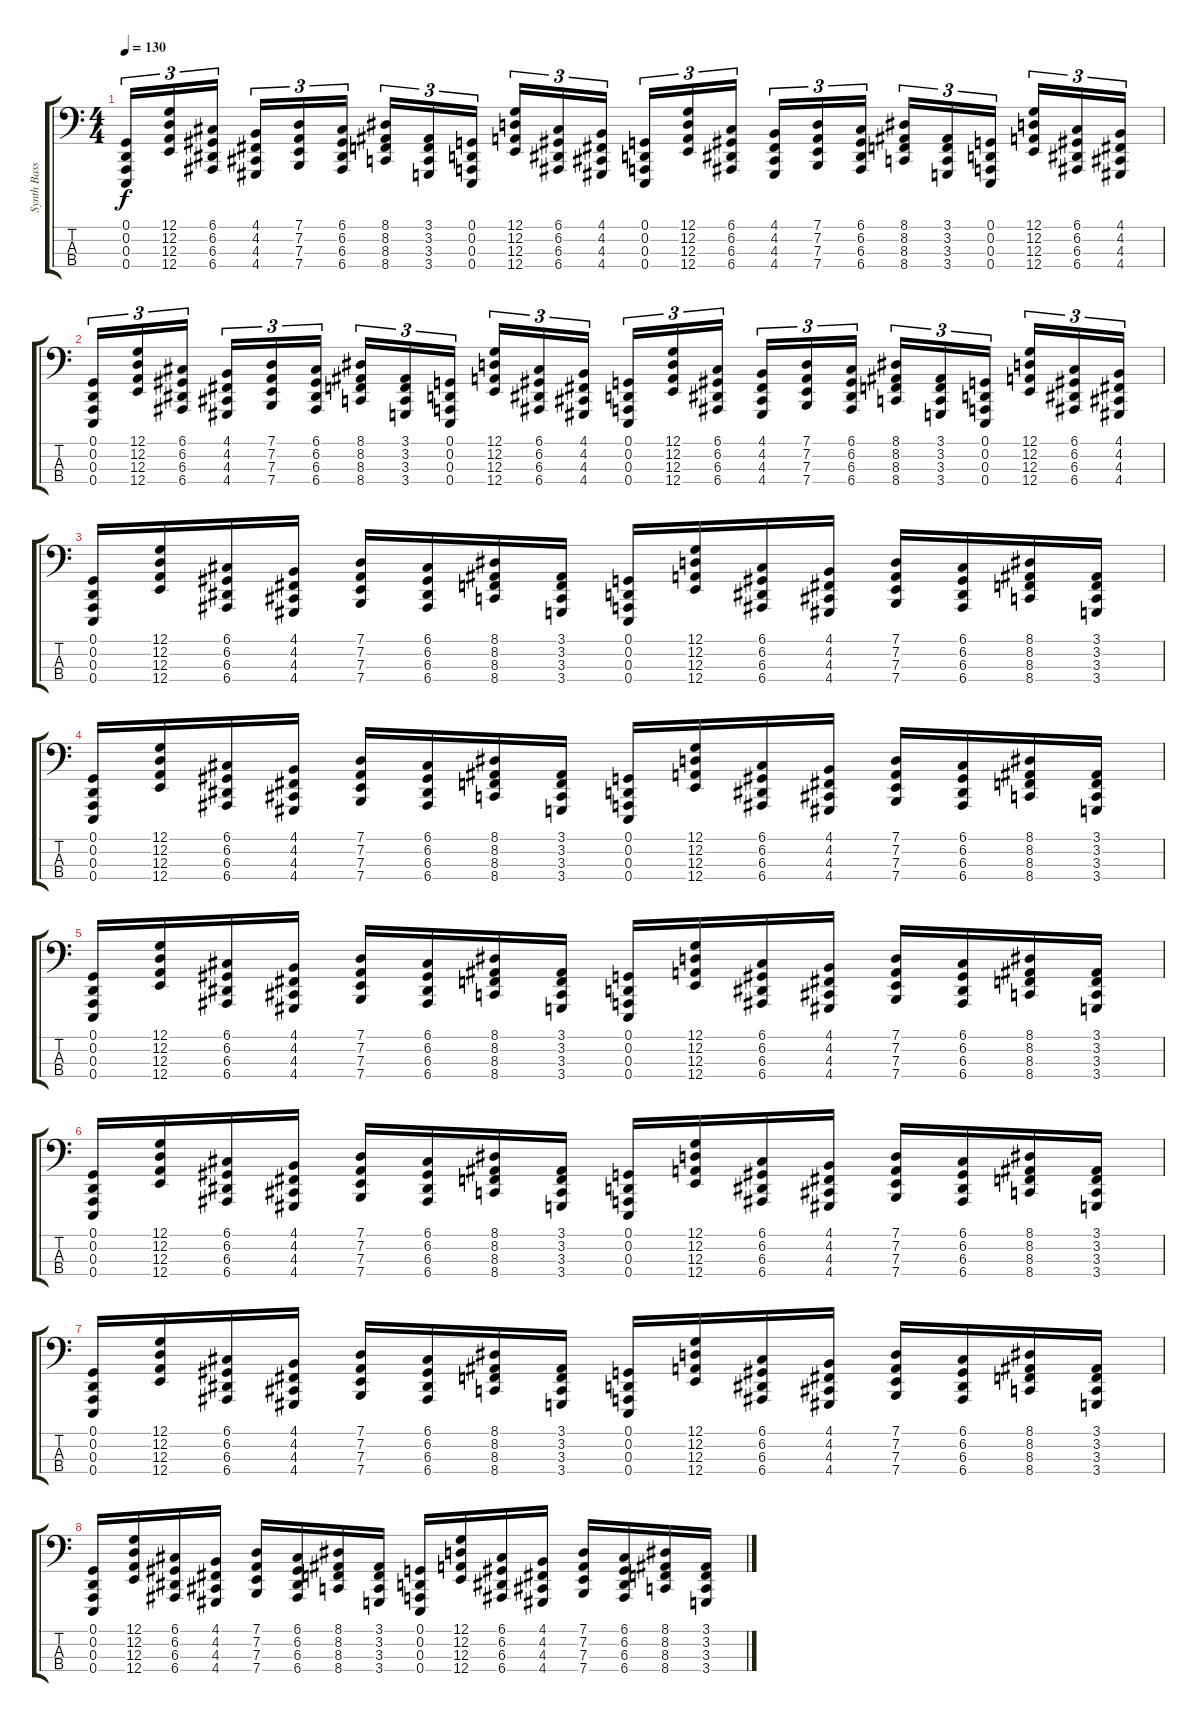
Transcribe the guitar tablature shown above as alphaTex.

\track ("Synth Bass" "Synth Bass") {instrument synthvoice}
\staff {score tabs}
\tuning (G2 D2 A1 E1) {hide}
\ts (4 4)
\tempo 130
\clef f4
\ks c
(0.1 0.2 0.3 0.4).16{tu (3 2) dy f} (12.1 12.2 12.3 12.4).16{tu (3 2)} (6.1 6.2 6.3 6.4).16{tu (3 2)} (4.1 4.2 4.3 4.4).16{tu (3 2)} (7.1 7.2 7.3 7.4).16{tu (3 2)} (6.1 6.2 6.3 6.4).16{tu (3 2)} (8.1 8.2 8.3 8.4).16{tu (3 2)} (3.1 3.2 3.3 3.4).16{tu (3 2)} (0.1 0.2 0.3 0.4).16{tu (3 2)} (12.1 12.2 12.3 12.4).16{tu (3 2)} (6.1 6.2 6.3 6.4).16{tu (3 2)} (4.1 4.2 4.3 4.4).16{tu (3 2)} (0.1 0.2 0.3 0.4).16{tu (3 2)} (12.1 12.2 12.3 12.4).16{tu (3 2)} (6.1 6.2 6.3 6.4).16{tu (3 2)} (4.1 4.2 4.3 4.4).16{tu (3 2)} (7.1 7.2 7.3 7.4).16{tu (3 2)} (6.1 6.2 6.3 6.4).16{tu (3 2)} (8.1 8.2 8.3 8.4).16{tu (3 2)} (3.1 3.2 3.3 3.4).16{tu (3 2)} (0.1 0.2 0.3 0.4).16{tu (3 2)} (12.1 12.2 12.3 12.4).16{tu (3 2)} (6.1 6.2 6.3 6.4).16{tu (3 2)} (4.1 4.2 4.3 4.4).16{tu (3 2)} |
(0.1 0.2 0.3 0.4).16{tu (3 2)} (12.1 12.2 12.3 12.4).16{tu (3 2)} (6.1 6.2 6.3 6.4).16{tu (3 2)} (4.1 4.2 4.3 4.4).16{tu (3 2)} (7.1 7.2 7.3 7.4).16{tu (3 2)} (6.1 6.2 6.3 6.4).16{tu (3 2)} (8.1 8.2 8.3 8.4).16{tu (3 2)} (3.1 3.2 3.3 3.4).16{tu (3 2)} (0.1 0.2 0.3 0.4).16{tu (3 2)} (12.1 12.2 12.3 12.4).16{tu (3 2)} (6.1 6.2 6.3 6.4).16{tu (3 2)} (4.1 4.2 4.3 4.4).16{tu (3 2)} (0.1 0.2 0.3 0.4).16{tu (3 2)} (12.1 12.2 12.3 12.4).16{tu (3 2)} (6.1 6.2 6.3 6.4).16{tu (3 2)} (4.1 4.2 4.3 4.4).16{tu (3 2)} (7.1 7.2 7.3 7.4).16{tu (3 2)} (6.1 6.2 6.3 6.4).16{tu (3 2)} (8.1 8.2 8.3 8.4).16{tu (3 2)} (3.1 3.2 3.3 3.4).16{tu (3 2)} (0.1 0.2 0.3 0.4).16{tu (3 2)} (12.1 12.2 12.3 12.4).16{tu (3 2)} (6.1 6.2 6.3 6.4).16{tu (3 2)} (4.1 4.2 4.3 4.4).16{tu (3 2)} |
(0.1 0.2 0.3 0.4).16 (12.1 12.2 12.3 12.4).16 (6.1 6.2 6.3 6.4).16 (4.1 4.2 4.3 4.4).16 (7.1 7.2 7.3 7.4).16 (6.1 6.2 6.3 6.4).16 (8.1 8.2 8.3 8.4).16 (3.1 3.2 3.3 3.4).16 (0.1 0.2 0.3 0.4).16 (12.1 12.2 12.3 12.4).16 (6.1 6.2 6.3 6.4).16 (4.1 4.2 4.3 4.4).16 (7.1 7.2 7.3 7.4).16 (6.1 6.2 6.3 6.4).16 (8.1 8.2 8.3 8.4).16 (3.1 3.2 3.3 3.4).16 |
(0.1 0.2 0.3 0.4).16 (12.1 12.2 12.3 12.4).16 (6.1 6.2 6.3 6.4).16 (4.1 4.2 4.3 4.4).16 (7.1 7.2 7.3 7.4).16 (6.1 6.2 6.3 6.4).16 (8.1 8.2 8.3 8.4).16 (3.1 3.2 3.3 3.4).16 (0.1 0.2 0.3 0.4).16 (12.1 12.2 12.3 12.4).16 (6.1 6.2 6.3 6.4).16 (4.1 4.2 4.3 4.4).16 (7.1 7.2 7.3 7.4).16 (6.1 6.2 6.3 6.4).16 (8.1 8.2 8.3 8.4).16 (3.1 3.2 3.3 3.4).16 |
(0.1 0.2 0.3 0.4).16 (12.1 12.2 12.3 12.4).16 (6.1 6.2 6.3 6.4).16 (4.1 4.2 4.3 4.4).16 (7.1 7.2 7.3 7.4).16 (6.1 6.2 6.3 6.4).16 (8.1 8.2 8.3 8.4).16 (3.1 3.2 3.3 3.4).16 (0.1 0.2 0.3 0.4).16 (12.1 12.2 12.3 12.4).16 (6.1 6.2 6.3 6.4).16 (4.1 4.2 4.3 4.4).16 (7.1 7.2 7.3 7.4).16 (6.1 6.2 6.3 6.4).16 (8.1 8.2 8.3 8.4).16 (3.1 3.2 3.3 3.4).16 |
(0.1 0.2 0.3 0.4).16 (12.1 12.2 12.3 12.4).16 (6.1 6.2 6.3 6.4).16 (4.1 4.2 4.3 4.4).16 (7.1 7.2 7.3 7.4).16 (6.1 6.2 6.3 6.4).16 (8.1 8.2 8.3 8.4).16 (3.1 3.2 3.3 3.4).16 (0.1 0.2 0.3 0.4).16 (12.1 12.2 12.3 12.4).16 (6.1 6.2 6.3 6.4).16 (4.1 4.2 4.3 4.4).16 (7.1 7.2 7.3 7.4).16 (6.1 6.2 6.3 6.4).16 (8.1 8.2 8.3 8.4).16 (3.1 3.2 3.3 3.4).16 |
(0.1 0.2 0.3 0.4).16 (12.1 12.2 12.3 12.4).16 (6.1 6.2 6.3 6.4).16 (4.1 4.2 4.3 4.4).16 (7.1 7.2 7.3 7.4).16 (6.1 6.2 6.3 6.4).16 (8.1 8.2 8.3 8.4).16 (3.1 3.2 3.3 3.4).16 (0.1 0.2 0.3 0.4).16 (12.1 12.2 12.3 12.4).16 (6.1 6.2 6.3 6.4).16 (4.1 4.2 4.3 4.4).16 (7.1 7.2 7.3 7.4).16 (6.1 6.2 6.3 6.4).16 (8.1 8.2 8.3 8.4).16 (3.1 3.2 3.3 3.4).16 |
(0.1 0.2 0.3 0.4).16 (12.1 12.2 12.3 12.4).16 (6.1 6.2 6.3 6.4).16 (4.1 4.2 4.3 4.4).16 (7.1 7.2 7.3 7.4).16 (6.1 6.2 6.3 6.4).16 (8.1 8.2 8.3 8.4).16 (3.1 3.2 3.3 3.4).16 (0.1 0.2 0.3 0.4).16 (12.1 12.2 12.3 12.4).16 (6.1 6.2 6.3 6.4).16 (4.1 4.2 4.3 4.4).16 (7.1 7.2 7.3 7.4).16 (6.1 6.2 6.3 6.4).16 (8.1 8.2 8.3 8.4).16 (3.1 3.2 3.3 3.4).16
